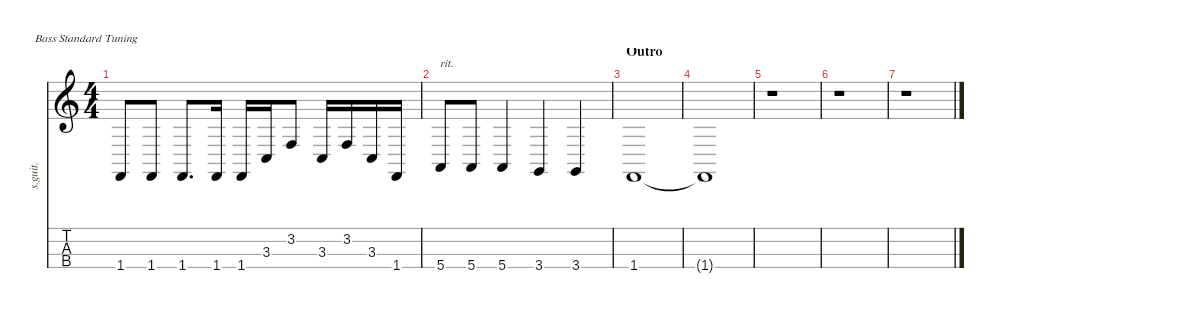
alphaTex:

\defaultSystemsLayout 4
\hideDynamics
\bracketExtendMode nobrackets
\track ("John Paul Jones - Bass" "s.guit.") {instrument electricbassfinger}
\staff {score tabs}
\tuning (G2 D2 A1 E1)
\ts (4 4)
\tempo (96 hide)
\clef g2
\ks c
1.4.8{lyrics (0 "") lyrics (1 "") lyrics (2 "") lyrics (3 "") lyrics (4 "") dy mf} 1.4.8{lyrics (0 "") lyrics (1 "") lyrics (2 "") lyrics (3 "") lyrics (4 "")} 1.4.8{d lyrics (0 "") lyrics (1 "") lyrics (2 "") lyrics (3 "") lyrics (4 "")} 1.4.16{lyrics (0 "") lyrics (1 "") lyrics (2 "") lyrics (3 "") lyrics (4 "")} 1.4.16{lyrics (0 "") lyrics (1 "") lyrics (2 "") lyrics (3 "") lyrics (4 "")} 3.3.16{lyrics (0 "") lyrics (1 "") lyrics (2 "") lyrics (3 "") lyrics (4 "")} 3.2.8{lyrics (0 "") lyrics (1 "") lyrics (2 "") lyrics (3 "") lyrics (4 "")} 3.3.16{lyrics (0 "") lyrics (1 "") lyrics (2 "") lyrics (3 "") lyrics (4 "")} 3.2.16{lyrics (0 "") lyrics (1 "") lyrics (2 "") lyrics (3 "") lyrics (4 "")} 3.3.16{lyrics (0 "") lyrics (1 "") lyrics (2 "") lyrics (3 "") lyrics (4 "")} 1.4.16{lyrics (0 "") lyrics (1 "") lyrics (2 "") lyrics (3 "") lyrics (4 "")} |
\tempo (72 hide)
5.4.8{txt "rit." lyrics (0 "") lyrics (1 "") lyrics (2 "") lyrics (3 "") lyrics (4 "")} 5.4.8{lyrics (0 "") lyrics (1 "") lyrics (2 "") lyrics (3 "") lyrics (4 "")} 5.4.4{lyrics (0 "") lyrics (1 "") lyrics (2 "") lyrics (3 "") lyrics (4 "")} 3.4.4{lyrics (0 "") lyrics (1 "") lyrics (2 "") lyrics (3 "") lyrics (4 "")} 3.4.4{lyrics (0 "") lyrics (1 "") lyrics (2 "") lyrics (3 "") lyrics (4 "")} |
\section ("" "Outro")
1.4.1{lyrics (0 "") lyrics (1 "") lyrics (2 "") lyrics (3 "") lyrics (4 "")} |
1.4{t}.1{lyrics (0 "") lyrics (1 "") lyrics (2 "") lyrics (3 "") lyrics (4 "")} |
r.1 |
r.1 |
r.1
